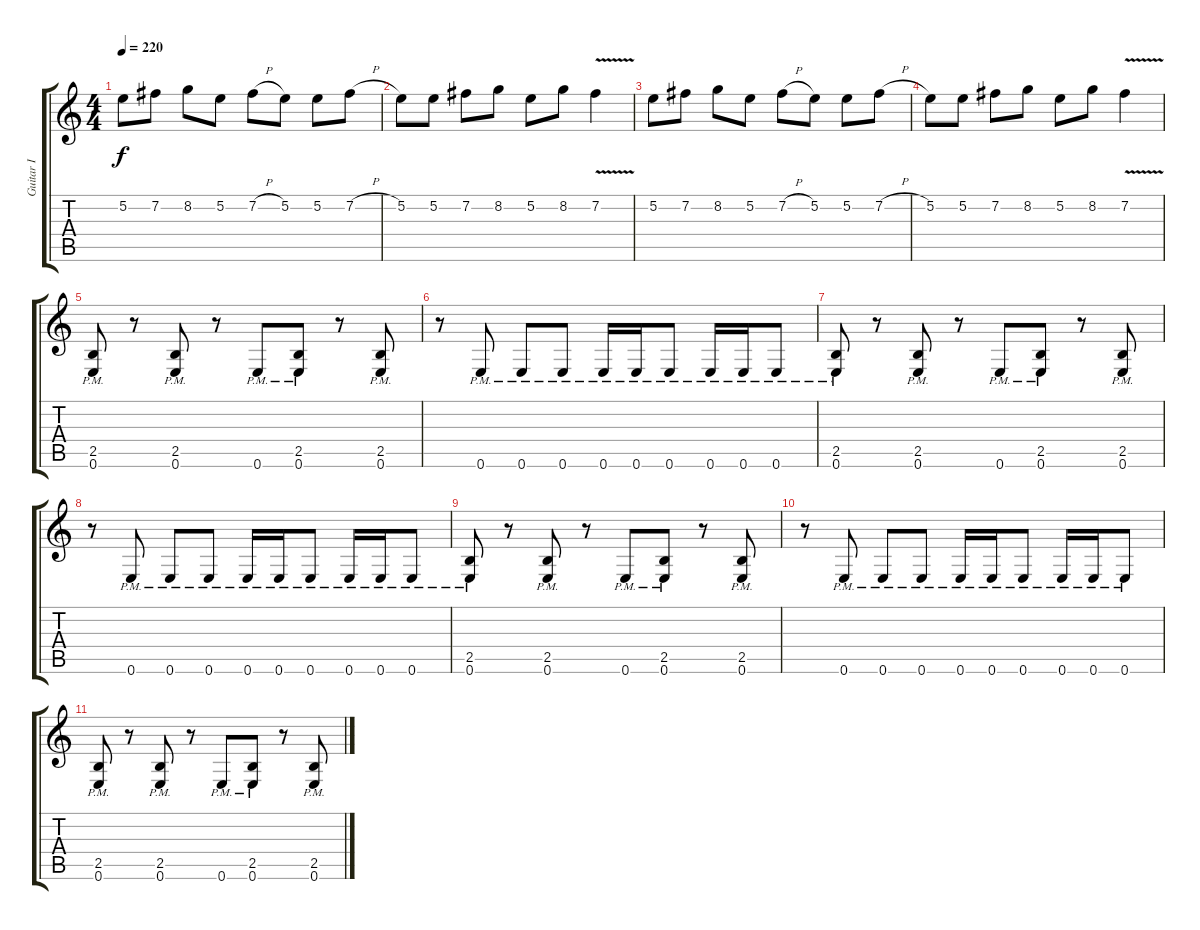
\track ("Guitar I" "Guitar I") {instrument distortionguitar}
\staff {score tabs}
\tuning (E4 B3 G3 D3 A2 E2) {hide}
\ts (4 4)
\tempo 220
\clef g2
\ks c
5.2.8{dy f} 7.2.8 8.2.8 5.2.8 7.2{h}.8 5.2.8 5.2.8 7.2{h}.8 |
5.2.8 5.2.8 7.2.8 8.2.8 5.2.8 8.2.8 7.2{v}.4 |
5.2.8 7.2.8 8.2.8 5.2.8 7.2{h}.8 5.2.8 5.2.8 7.2{h}.8 |
5.2.8 5.2.8 7.2.8 8.2.8 5.2.8 8.2.8 7.2{v}.4 |
(2.5{pm} 0.6{pm}).8{balance 16} r.8 (2.5{pm} 0.6{pm}).8 r.8 0.6{pm}.8 (2.5{pm} 0.6{pm}).8 r.8 (2.5{pm} 0.6{pm}).8 |
r.8 0.6{pm}.8 0.6{pm}.8 0.6{pm}.8 0.6{pm}.16 0.6{pm}.16 0.6{pm}.8 0.6{pm}.16 0.6{pm}.16 0.6{pm}.8 |
(2.5{pm} 0.6{pm}).8 r.8 (2.5{pm} 0.6{pm}).8 r.8 0.6{pm}.8 (2.5{pm} 0.6{pm}).8 r.8 (2.5{pm} 0.6{pm}).8 |
r.8 0.6{pm}.8 0.6{pm}.8 0.6{pm}.8 0.6{pm}.16 0.6{pm}.16 0.6{pm}.8 0.6{pm}.16 0.6{pm}.16 0.6{pm}.8 |
(2.5{pm} 0.6{pm}).8 r.8 (2.5{pm} 0.6{pm}).8 r.8 0.6{pm}.8 (2.5{pm} 0.6{pm}).8 r.8 (2.5{pm} 0.6{pm}).8 |
r.8 0.6{pm}.8 0.6{pm}.8 0.6{pm}.8 0.6{pm}.16 0.6{pm}.16 0.6{pm}.8 0.6{pm}.16 0.6{pm}.16 0.6{pm}.8 |
(2.5{pm} 0.6{pm}).8 r.8 (2.5{pm} 0.6{pm}).8 r.8 0.6{pm}.8 (2.5{pm} 0.6{pm}).8 r.8 (2.5{pm} 0.6{pm}).8
